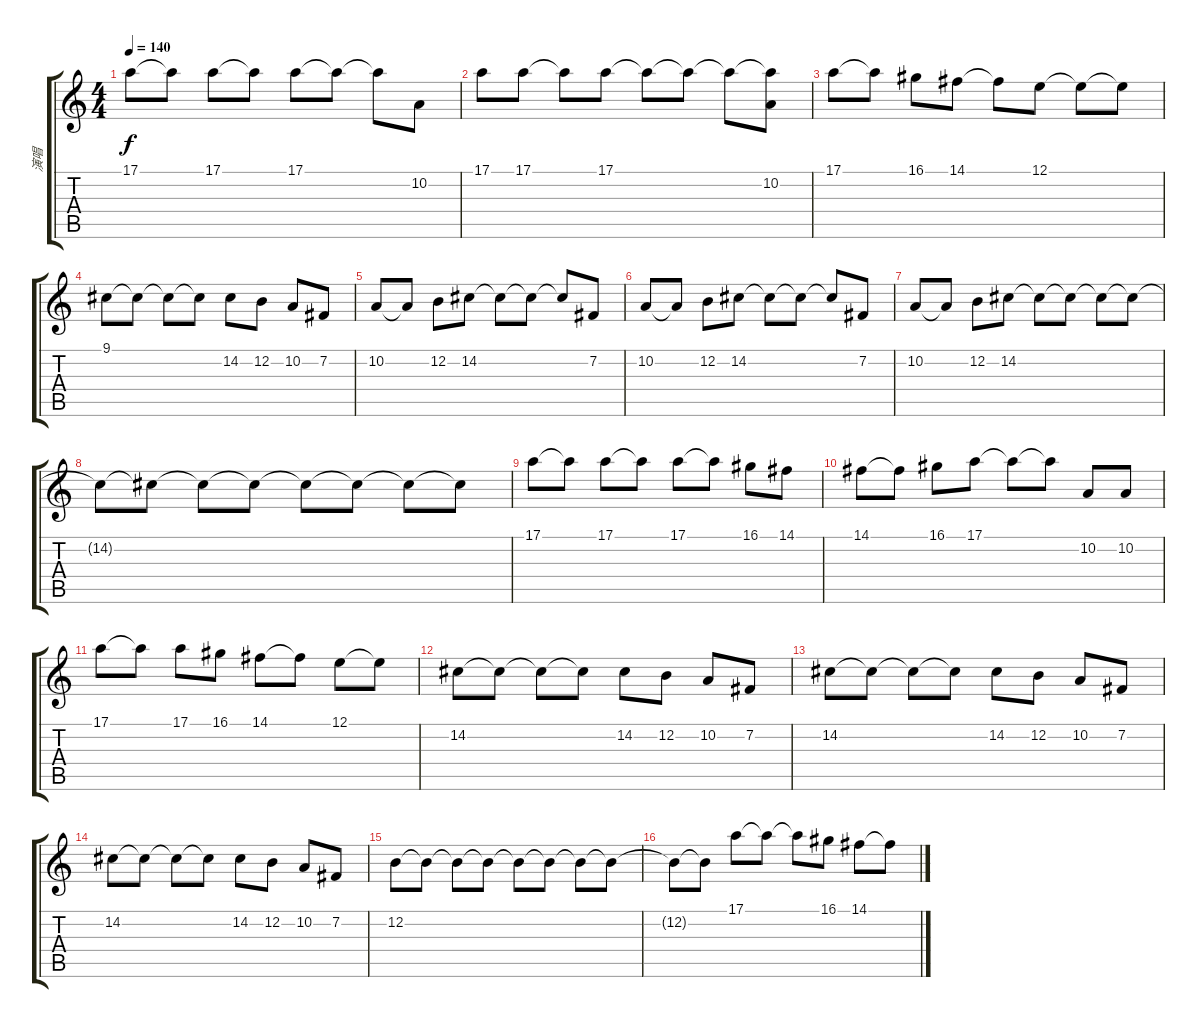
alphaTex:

\track ("演唱" "演唱") {instrument ocarina}
\staff {score tabs}
\tuning (E4 B3 G3 D3 A2 E2) {hide}
\ts (4 4)
\tempo 140
\clef g2
\ks c
17.1.8{dy f} 17.1{t}.8 17.1.8 17.1{t}.8 17.1.8 17.1{t}.8 17.1{t}.8 10.2.8 |
17.1.8 17.1.8 17.1{t}.8 17.1.8 17.1{t}.8 17.1{t}.8 17.1{t}.8 (17.1{t} 10.2).8 |
17.1.8 17.1{t}.8 16.1.8 14.1.8 14.1{t}.8 12.1.8 12.1{t}.8 12.1{t}.8 |
9.1.8 9.1{t}.8 9.1{t}.8 9.1{t}.8 14.2.8 12.2.8 10.2.8 7.2.8 |
10.2.8 10.2{t}.8 12.2.8 14.2.8 14.2{t}.8 14.2{t}.8 14.2{t}.8 7.2.8 |
10.2.8 10.2{t}.8 12.2.8 14.2.8 14.2{t}.8 14.2{t}.8 14.2{t}.8 7.2.8 |
10.2.8 10.2{t}.8 12.2.8 14.2.8 14.2{t}.8 14.2{t}.8 14.2{t}.8 14.2{t}.8 |
14.2{t}.8 14.2{t}.8 14.2{t}.8 14.2{t}.8 14.2{t}.8 14.2{t}.8 14.2{t}.8 14.2{t}.8 |
17.1.8 17.1{t}.8 17.1.8 17.1{t}.8 17.1.8 17.1{t}.8 16.1.8 14.1.8 |
14.1.8 14.1{t}.8 16.1.8 17.1.8 17.1{t}.8 17.1{t}.8 10.2.8 10.2.8 |
17.1.8 17.1{t}.8 17.1.8 16.1.8 14.1.8 14.1{t}.8 12.1.8 12.1{t}.8 |
14.2.8 14.2{t}.8 14.2{t}.8 14.2{t}.8 14.2.8 12.2.8 10.2.8 7.2.8 |
14.2.8 14.2{t}.8 14.2{t}.8 14.2{t}.8 14.2.8 12.2.8 10.2.8 7.2.8 |
14.2.8 14.2{t}.8 14.2{t}.8 14.2{t}.8 14.2.8 12.2.8 10.2.8 7.2.8 |
12.2.8 12.2{t}.8 12.2{t}.8 12.2{t}.8 12.2{t}.8 12.2{t}.8 12.2{t}.8 12.2{t}.8 |
12.2{t}.8 12.2{t}.8 17.1.8 17.1{t}.8 17.1{t}.8 16.1.8 14.1.8 14.1{t}.8
